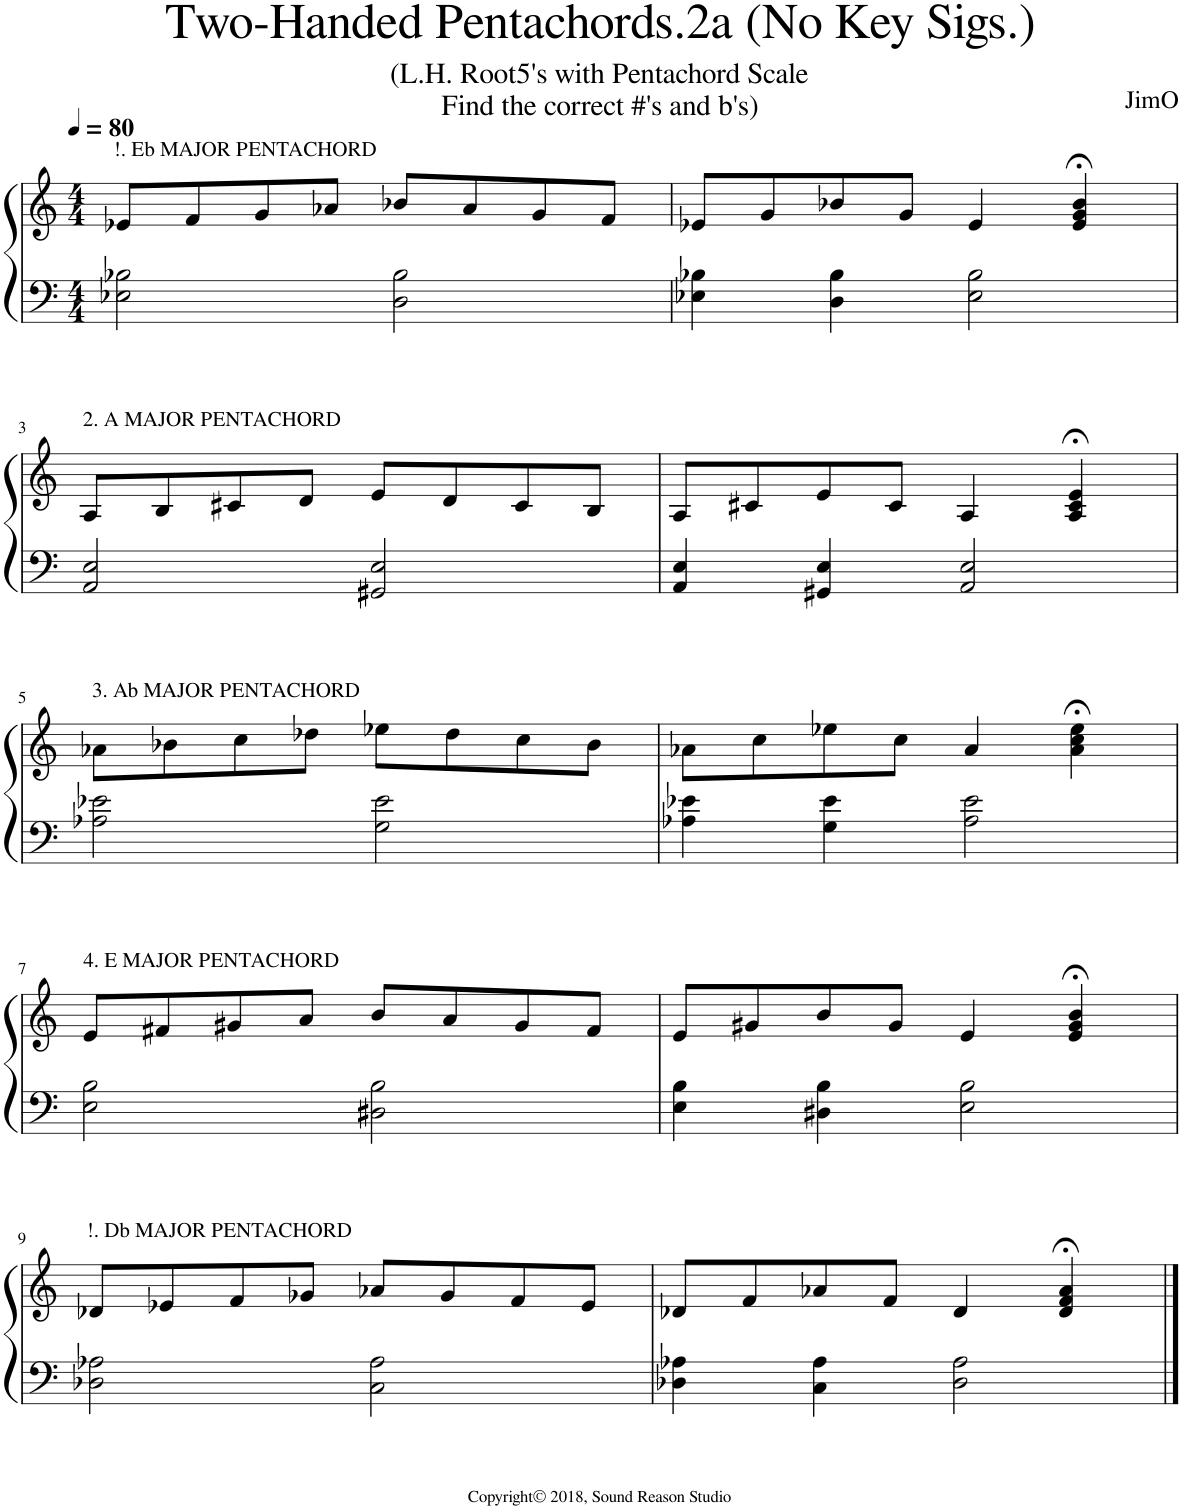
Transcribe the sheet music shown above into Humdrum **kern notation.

**kern	**kern
*part1	*part1
*staff2	*staff1
*I"Piano	*
*I'Pno.	*
*clefF4	*clefG2
*k[]	*k[]
*M4/4	*M4/4
*MM80	*MM80
=1	=1
!	!LO:TX:a:t=!. Eb MAJOR PENTACHORD
2E-X\ 2B-X\	8e-X/L
.	8f/
.	8g/
.	8a-X/J
2D\ 2B-\	8b-X/L
.	8a-/
.	8g/
.	8f/J
=2	=2
4E-X\ 4B-X\	8e-X/L
.	8g/
4D\ 4B-\	8b-X/
.	8g/J
2E-\ 2B-\	4e-/
.	4e-/;< 4g/;< 4b-/;<
!!LO:LB:g=z
=3	=3
*k[]	*k[]
!	!LO:TX:a:t=2. A MAJOR PENTACHORD
2AA/ 2E/	8A/L
.	8B/
.	8c#X/
.	8d/J
2GG#X/ 2E/	8e/L
.	8d/
.	8c#/
.	8B/J
=4	=4
4AA/ 4E/	8A/L
.	8c#X/
4GG#X/ 4E/	8e/
.	8c#/J
2AA/ 2E/	4A/
.	4A/;< 4c#/;< 4e/;<
!!LO:LB:g=z
=5	=5
*k[]	*k[]
!	!LO:TX:a:t=3. Ab MAJOR PENTACHORD
2A-X\ 2e-X\	8a-X\L
.	8b-X\
.	8cc\
.	8dd-X\J
2G\ 2e-\	8ee-X\L
.	8dd-\
.	8cc\
.	8b-\J
=6	=6
4A-X\ 4e-X\	8a-X\L
.	8cc\
4G\ 4e-\	8ee-X\
.	8cc\J
2A-\ 2e-\	4a-/
.	4a-\;< 4cc\;< 4ee-\;<
!!LO:LB:g=z
=7	=7
*k[]	*k[]
!	!LO:TX:a:t=4. E MAJOR PENTACHORD
2E\ 2B\	8e/L
.	8f#X/
.	8g#X/
.	8a/J
2D#X\ 2B\	8b/L
.	8a/
.	8g#/
.	8f#/J
=8	=8
4E\ 4B\	8e/L
.	8g#X/
4D#X\ 4B\	8b/
.	8g#/J
2E\ 2B\	4e/
.	4e/;< 4g#/;< 4b/;<
!!LO:LB:g=z
=9	=9
*k[]	*k[]
!	!LO:TX:a:t=!. Db MAJOR PENTACHORD
2D-X\ 2A-X\	8d-X/L
.	8e-X/
.	8f/
.	8g-X/J
2C\ 2A-\	8a-X/L
.	8g-/
.	8f/
.	8e-/J
=10	=10
4D-X\ 4A-X\	8d-X/L
.	8f/
4C\ 4A-\	8a-X/
.	8f/J
2D-\ 2A-\	4d-/
.	4d-/;< 4f/;< 4a-/;<
==	==
*-	*-
